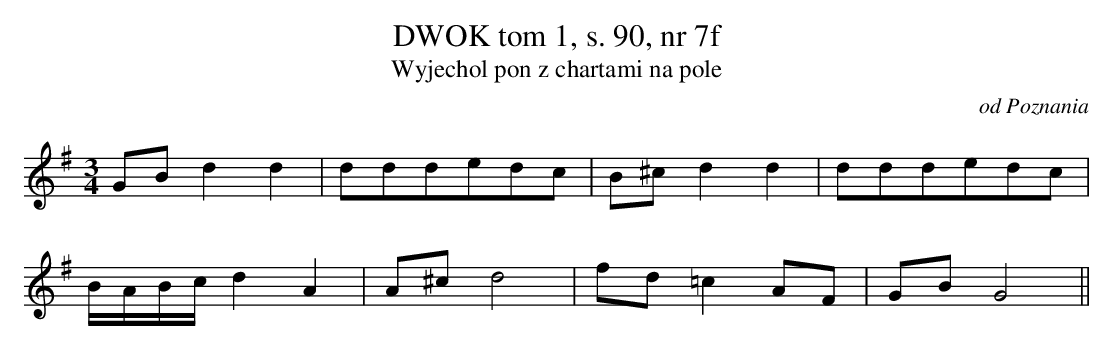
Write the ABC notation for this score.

X:1
T:DWOK tom 1, s. 90, nr 7f
T:Wyjechol pon z chartami na pole
O:od Poznania
M:3/4
L:1/16
K:G
G2B2d4d4 | d2d2d2e2d2c2 |B2^c2d4d4 | d2d2d2e2d2c2 |
BABcd4A4 | A2^c2d8 |f2d2=c4A2F2 | G2B2G8||
